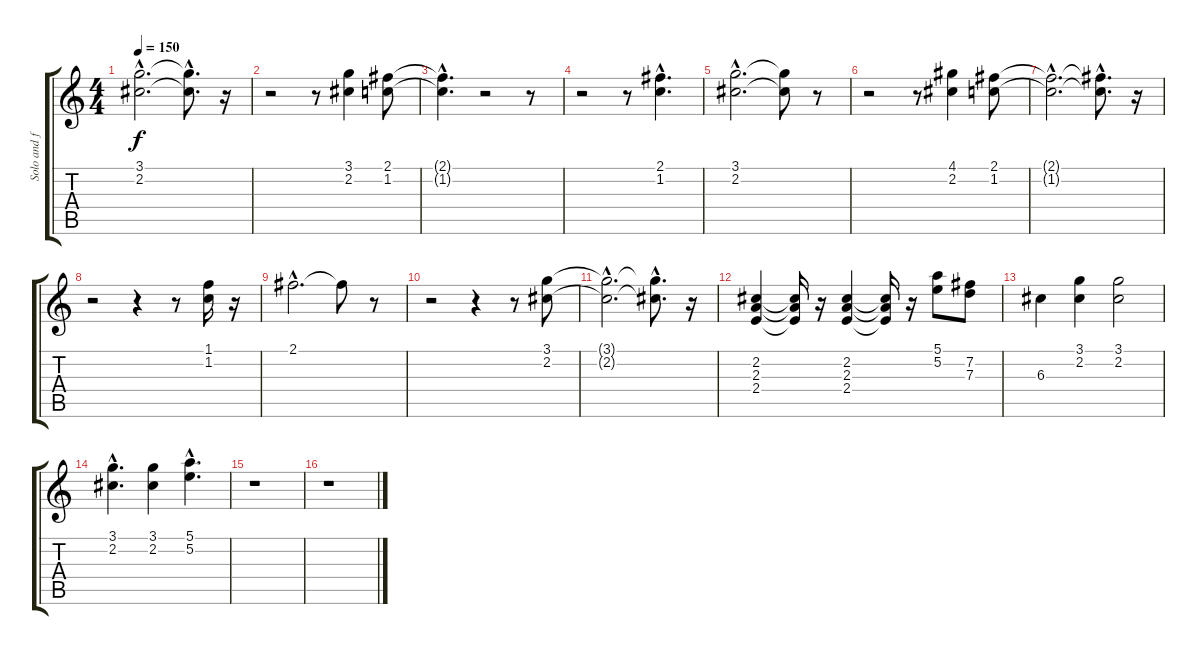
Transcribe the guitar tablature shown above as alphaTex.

\track ("Solo and fills" "Solo and f") {instrument overdrivenguitar}
\staff {score tabs}
\tuning (E4 B3 G3 D3 A2 E2) {hide}
\ts (4 4)
\tempo 150
\clef g2
\ks c
(3.1{hac t} 2.2{hac t}).2{d dy f} (3.1{hac t} 2.2{hac t}).8{d} r.16 |
r.2 r.8 (3.1 2.2).4 (2.1 1.2).8 |
(2.1{hac t} 1.2{hac t}).4{d} r.2 r.8 |
r.2 r.8 (2.1{hac} 1.2{hac}).4{d} |
(3.1{hac} 2.2{hac}).2{d} (3.1{t} 2.2{t}).8 r.8 |
r.2 r.8 (4.1 2.2).4 (2.1 1.2).8 |
(2.1{hac t} 1.2{hac t}).2{d} (2.1{hac t} 1.2{hac t}).8{d} r.16 |
r.2 r.4 r.8 (1.1 1.2).16 r.16 |
2.1{hac}.2{d} 2.1{t}.8 r.8 |
r.2 r.4 r.8 (3.1 2.2).8 |
(3.1{hac t} 2.2{hac t}).2{d} (3.1{hac t} 2.2{hac t}).8{d} r.16 |
(2.2 2.3 2.4).4 (2.2{t} 2.3{t} 2.4{t}).16 r.16 (2.2 2.3 2.4).4 (2.2{t} 2.3{t} 2.4{t}).16 r.16 (5.1 5.2).8 (7.2 7.3).8 |
6.3.4 (3.1 2.2).4 (3.1 2.2).2 |
(3.1{hac} 2.2{hac}).4{d} (3.1 2.2).4 (5.1{hac} 5.2{hac}).4{d} |
r.1 |
r.1
